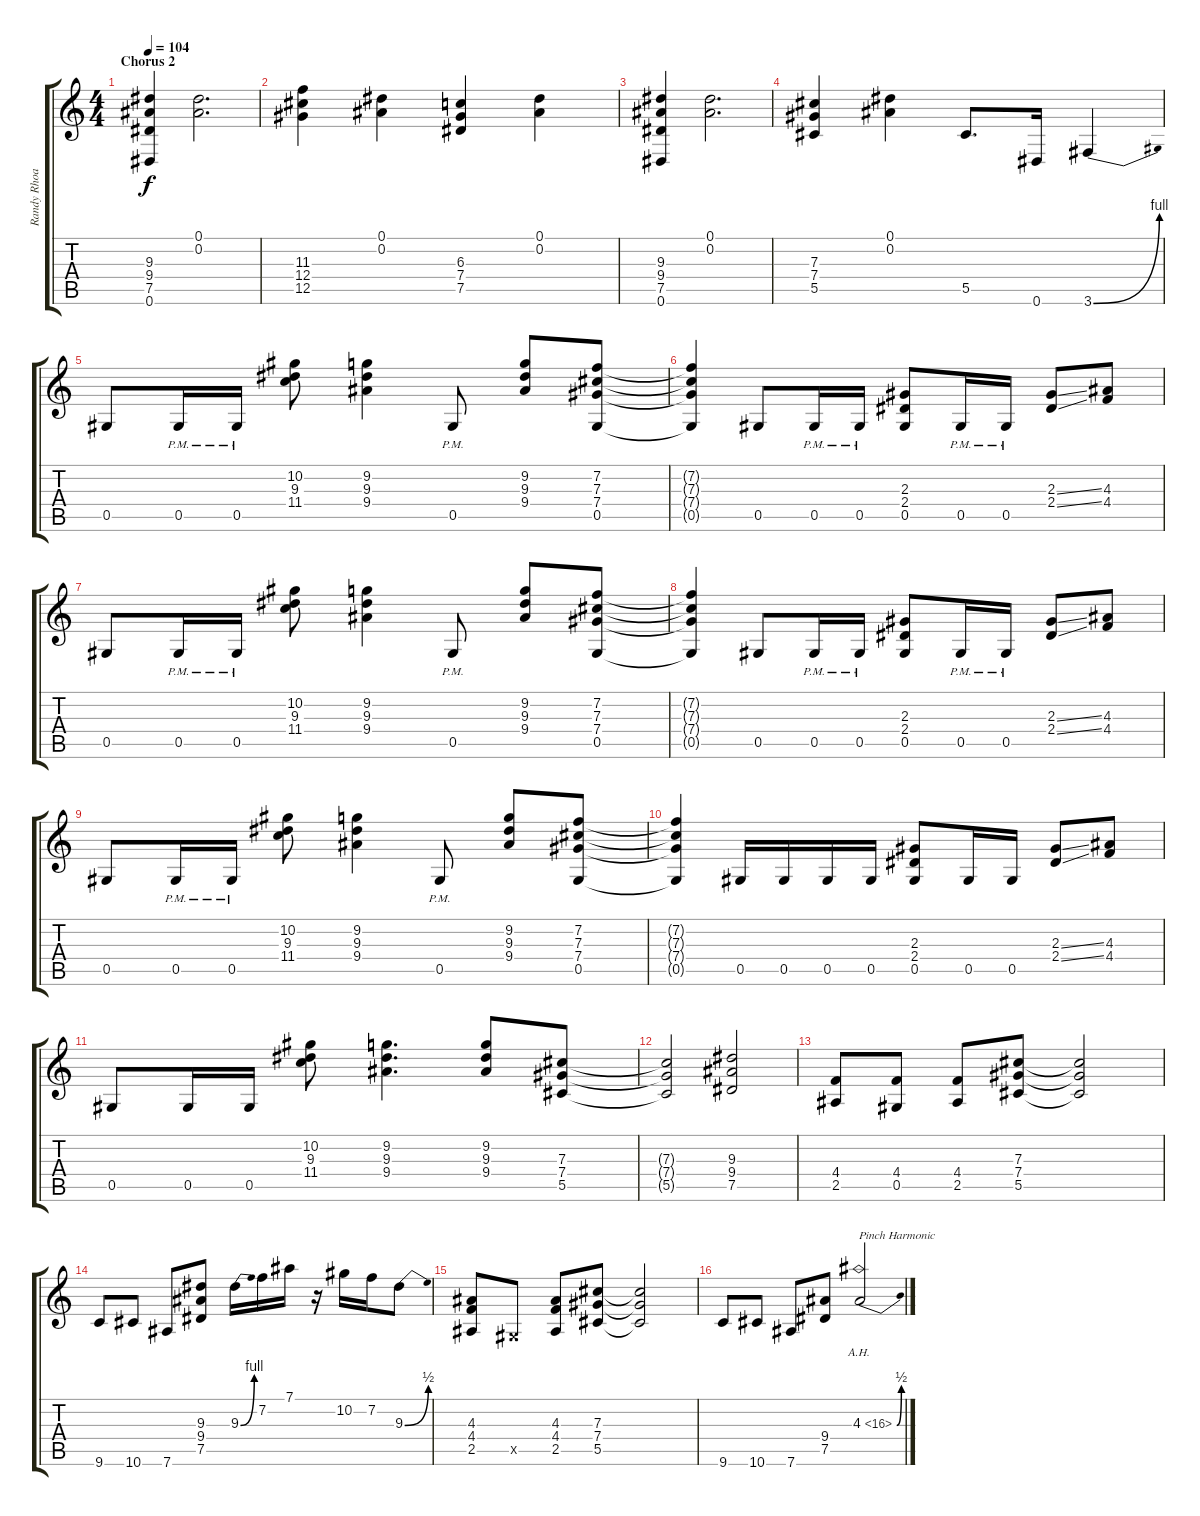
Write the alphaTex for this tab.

\track ("Randy Rhoads (Secondary)" "Randy Rhoa") {instrument overdrivenguitar}
\staff {score tabs}
\tuning (Eb4 Bb3 Gb3 Db3 Ab2 Eb2) {hide}
\ts (4 4)
\section ("" "Chorus 2")
\tempo 104
\clef g2
\ks c
(9.3 9.4 7.5 0.6).4{dy f} (0.1 0.2).2{d} |
(11.3 12.4 12.5).4 (0.1 0.2).4 (6.3 7.4 7.5).4 (0.1 0.2).4 |
(9.3 9.4 7.5 0.6).4 (0.1 0.2).2{d} |
(7.3 7.4 5.5).4 (0.1 0.2).4 5.5.8{d} 0.6.16 3.6{be (bend 0 0 60 4)}.4 |
0.5.8 0.5{pm}.16 0.5{pm}.16 (10.2 9.3 11.4).8 (9.2 9.3 9.4).4 0.5{pm}.8 (9.2 9.3 9.4).8 (7.2 7.3 7.4 0.5).8 |
(7.2{t} 7.3{t} 7.4{t} 0.5{t}).4 0.5.8 0.5{pm}.16 0.5{pm}.16 (2.3 2.4 0.5).8 0.5{pm}.16 0.5{pm}.16 (2.3{ss} 2.4{ss}).8 (4.3 4.4).8 |
0.5.8 0.5{pm}.16 0.5{pm}.16 (10.2 9.3 11.4).8 (9.2 9.3 9.4).4 0.5{pm}.8 (9.2 9.3 9.4).8 (7.2 7.3 7.4 0.5).8 |
(7.2{t} 7.3{t} 7.4{t} 0.5{t}).4 0.5.8 0.5{pm}.16 0.5{pm}.16 (2.3 2.4 0.5).8 0.5{pm}.16 0.5{pm}.16 (2.3{ss} 2.4{ss}).8 (4.3 4.4).8 |
0.5.8 0.5{pm}.16 0.5{pm}.16 (10.2 9.3 11.4).8 (9.2 9.3 9.4).4 0.5{pm}.8 (9.2 9.3 9.4).8 (7.2 7.3 7.4 0.5).8 |
(7.2{t} 7.3{t} 7.4{t} 0.5{t}).4 0.5.16 0.5.16 0.5.16 0.5.16 (2.3 2.4 0.5).8 0.5.16 0.5.16 (2.3{ss} 2.4{ss}).8 (4.3 4.4).8 |
0.5.8 0.5.16 0.5.16 (10.2 9.3 11.4).8 (9.2 9.3 9.4).4{d} (9.2 9.3 9.4).8 (7.3 7.4 5.5).8 |
(7.3{t} 7.4{t} 5.5{t}).2 (9.3 9.4 7.5).2 |
(4.4 2.5).8 (4.4 0.5).8 (4.4 2.5).8 (7.3 7.4 5.5).8 (7.3{t} 7.4{t} 5.5{t}).2 |
9.6.8 10.6.8 7.6.8 (9.3 9.4 7.5).8 9.3{be (bend 0 0 60 4)}.16 7.2.16 7.1.16 r.16 10.2.16 7.2.16 9.3{be (bend 0 0 60 2)}.8 |
(4.3 4.4 2.5).8 0.5{x}.8 (4.3 4.4 2.5).8 (7.3 7.4 5.5).8 (7.3{t} 7.4{t} 5.5{t}).2 |
9.6.8 10.6.8 7.6.8 (9.4 7.5).8 4.3{be (bend 0 0 60 2) ah 12}.2{txt "Pinch Harmonic"}
